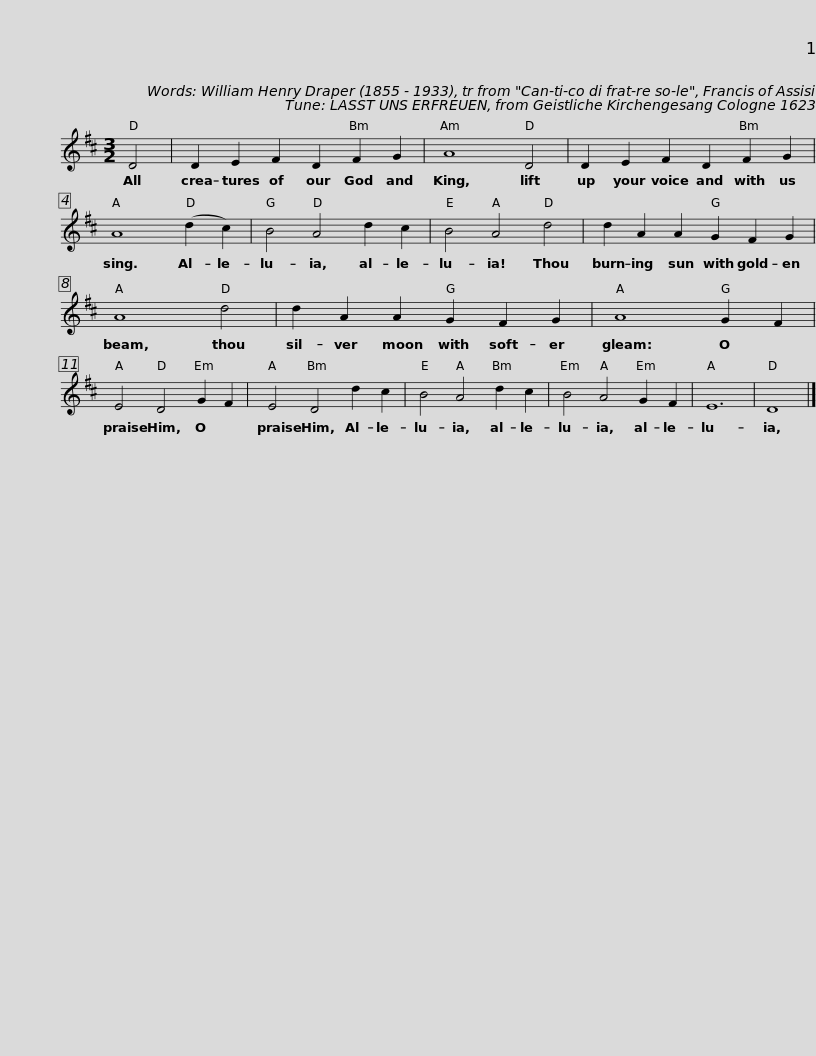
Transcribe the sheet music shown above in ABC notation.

X:1
L:1/8
M:3/2
I:linebreak $
K:D
V:1 treble
V:1
 D4 | D2 E2 F2 D2 F2 G2 | A8 D4 | D2 E2 F2 D2 F2 G2 | A8 (d2 c2) |$ %5
 B4 A4 d2 c2 | B4 A4 d4 | d2 A2 A2 G2 F2 G2 | A8 d4 |$ d2 A2 A2 G2 F2 G2 | %10
 A8 G2 F2 | E4 D4 G2 F2 | E4 D4 d2 c2 | B4 A4 d2 c2 |$ B4 A4 G2 F2 | %15
 E12 | D8 |] %17
